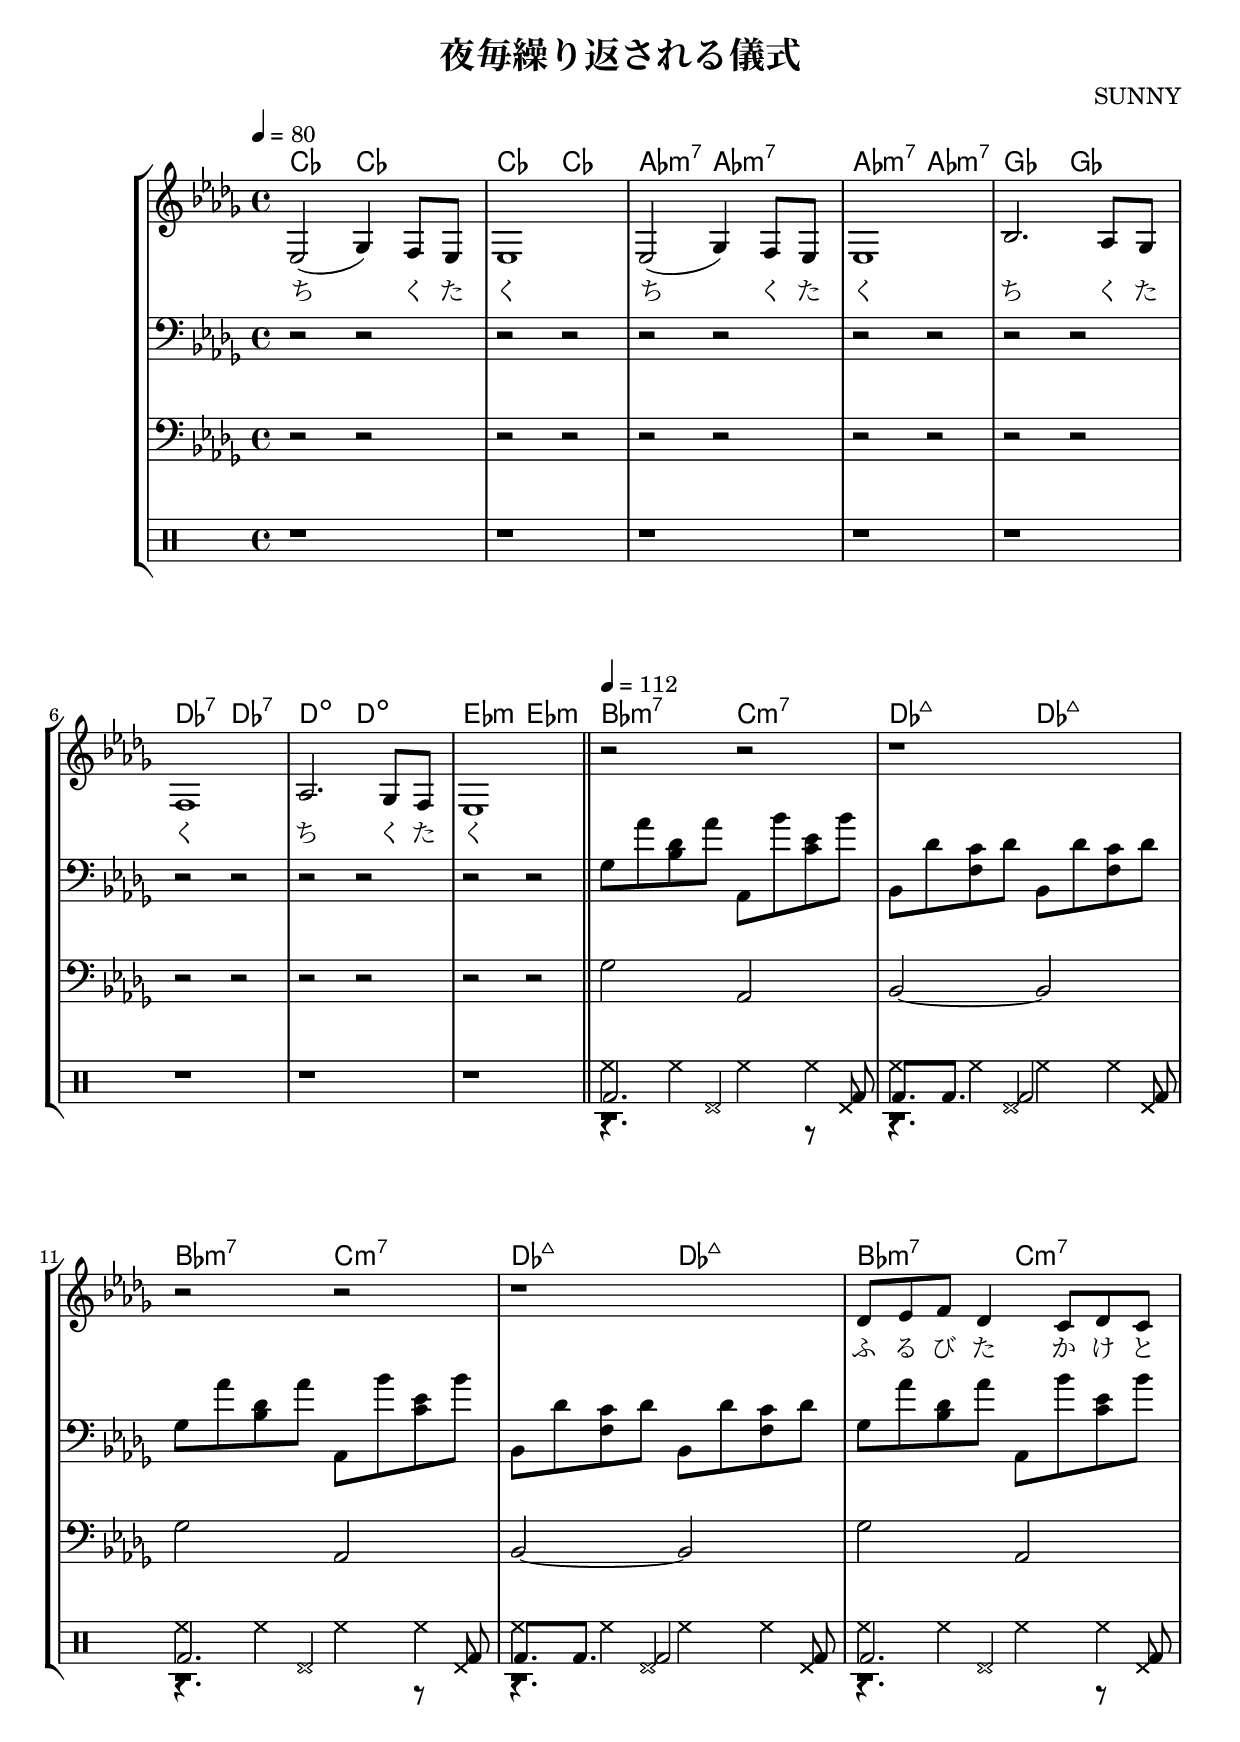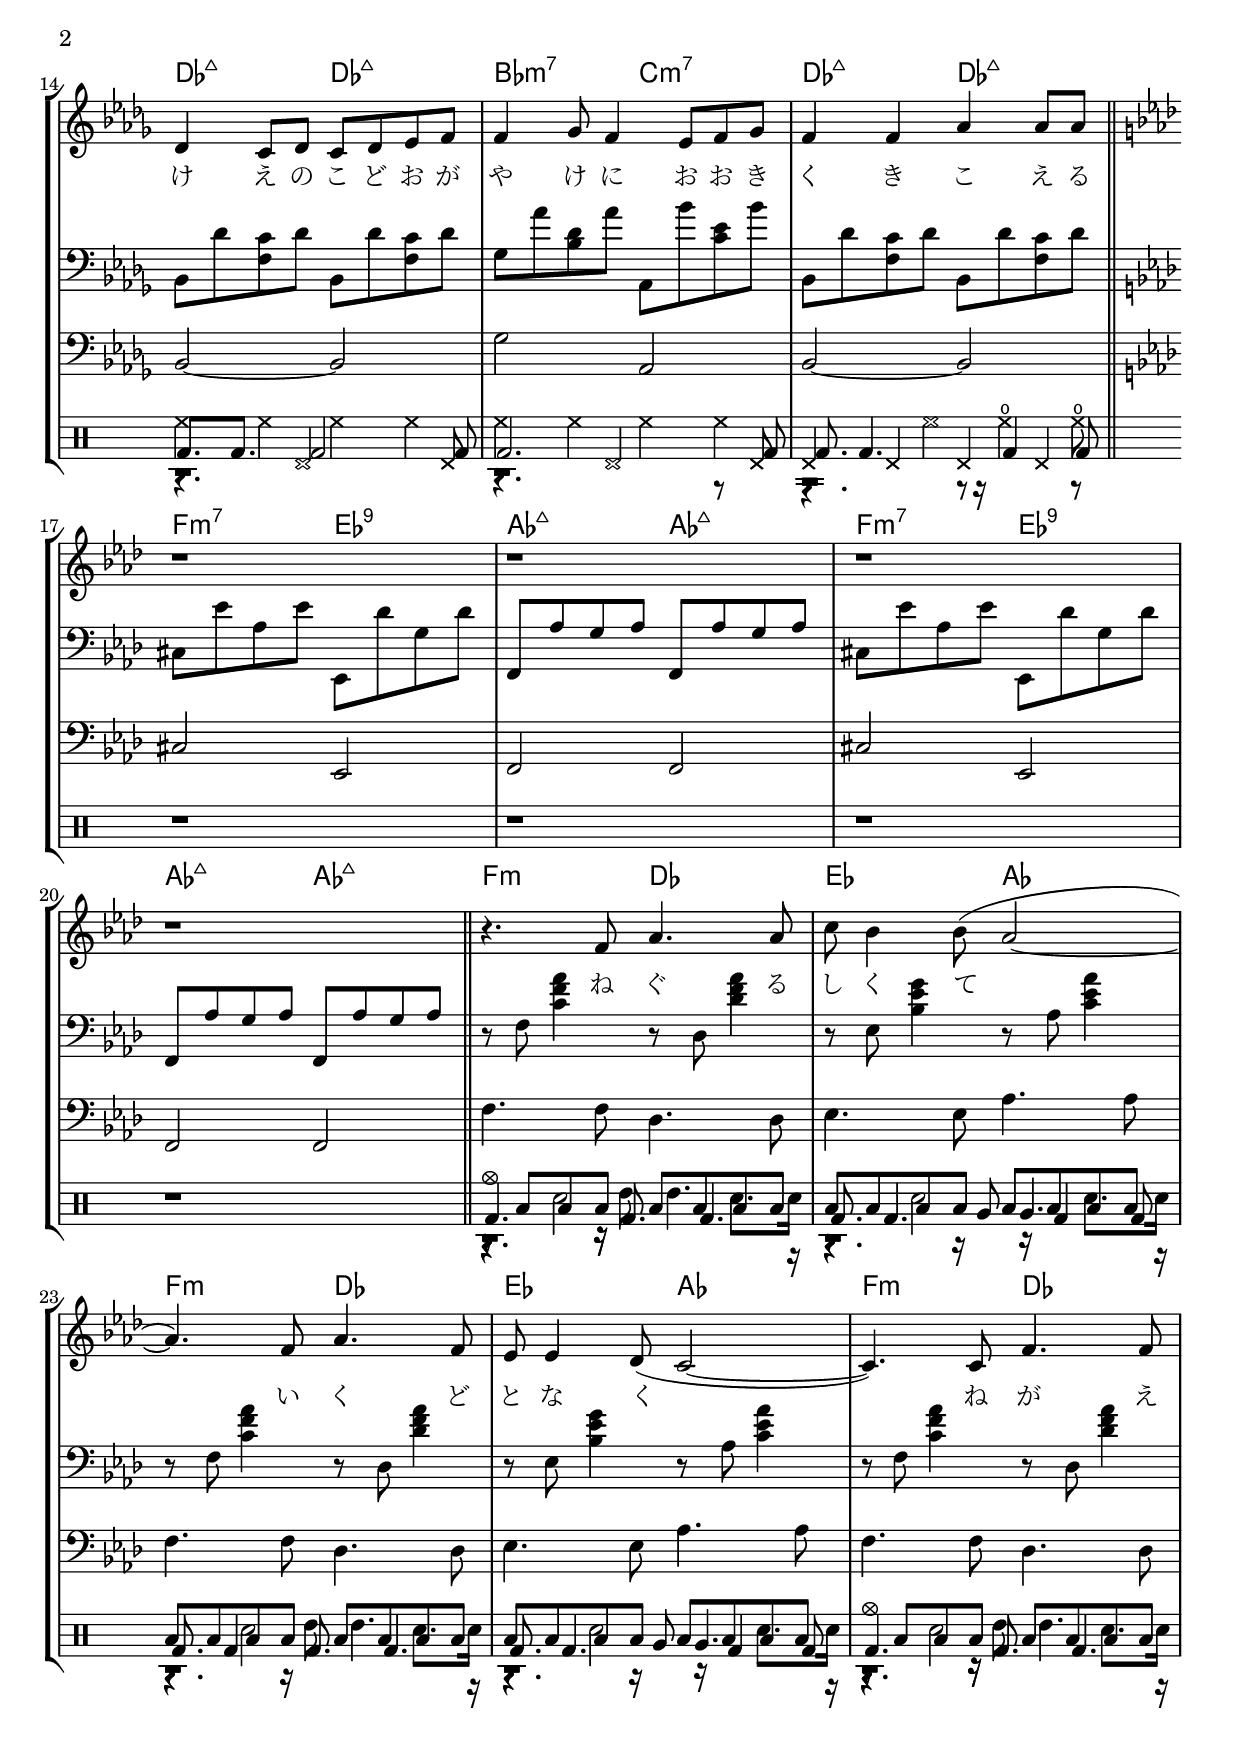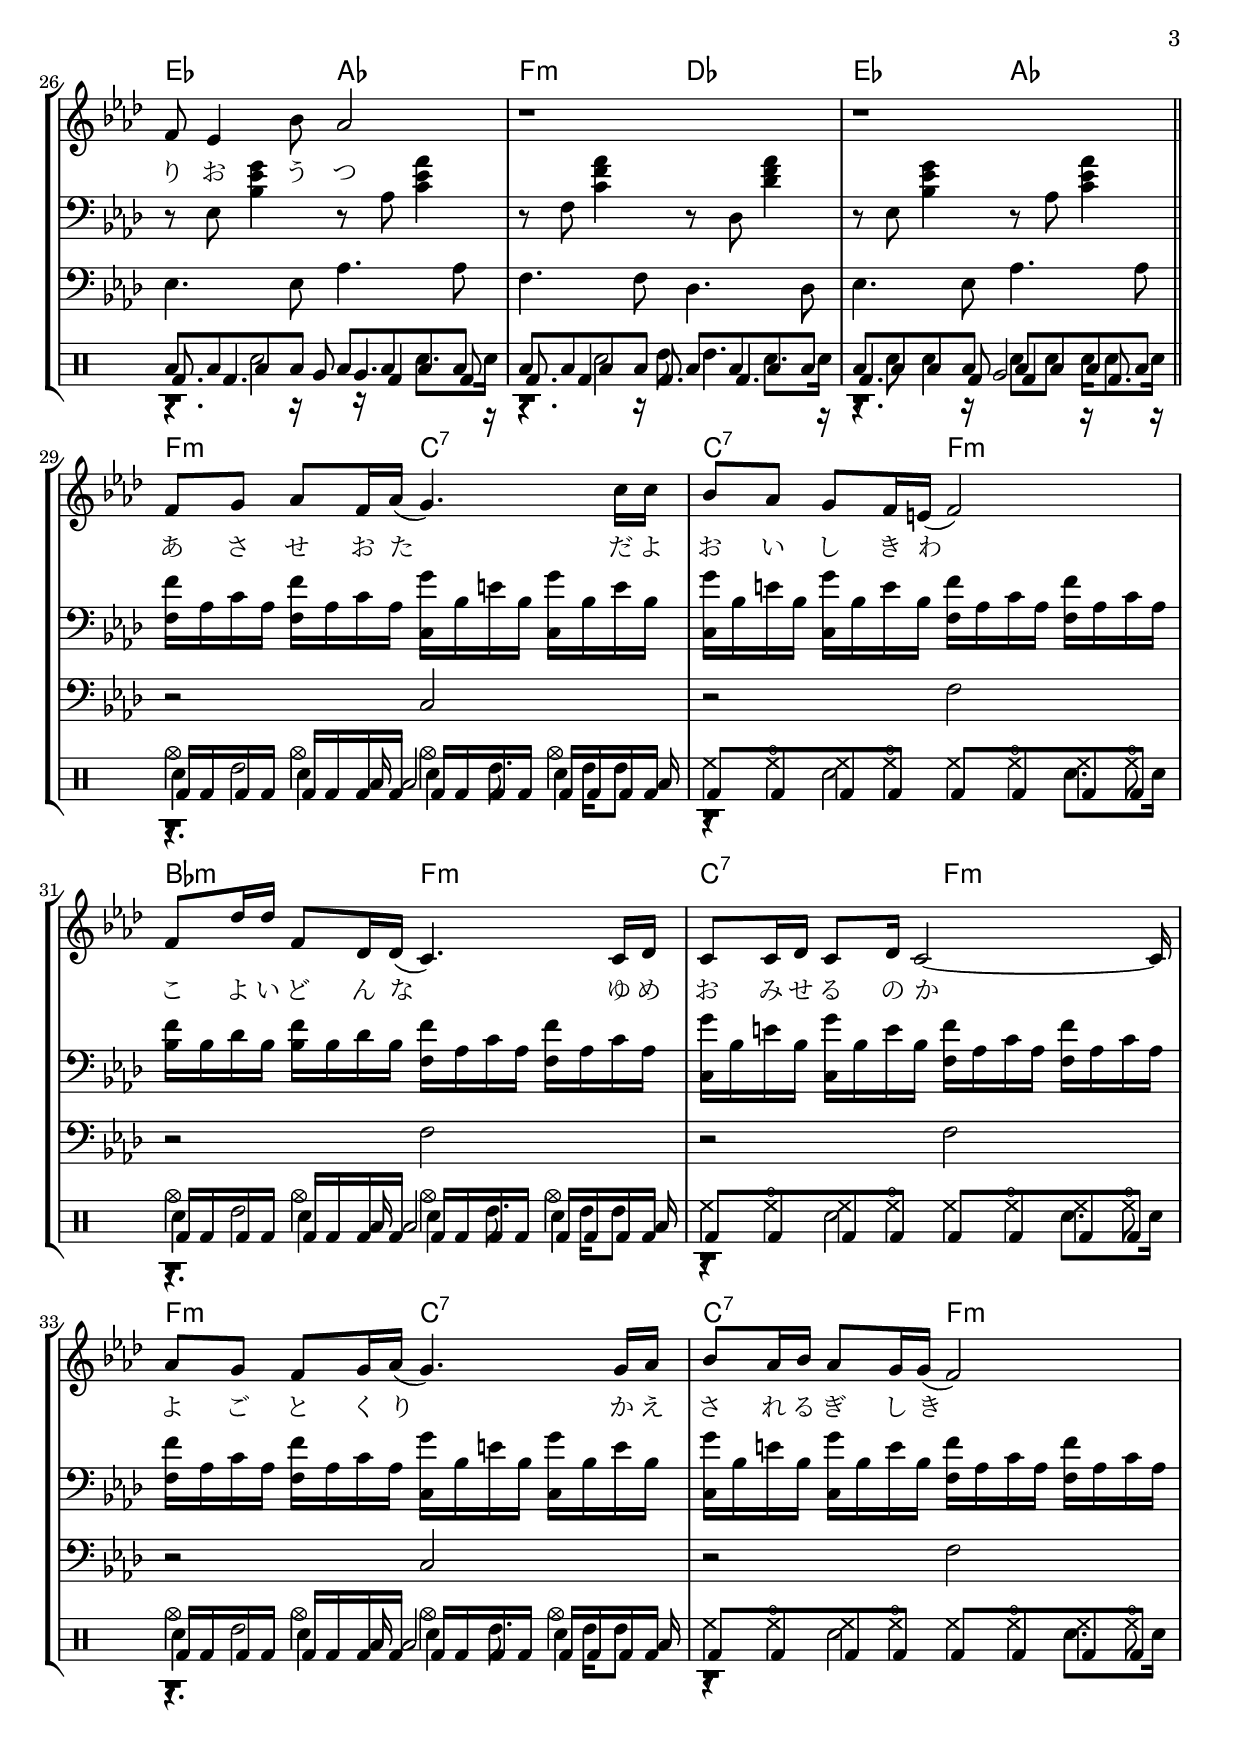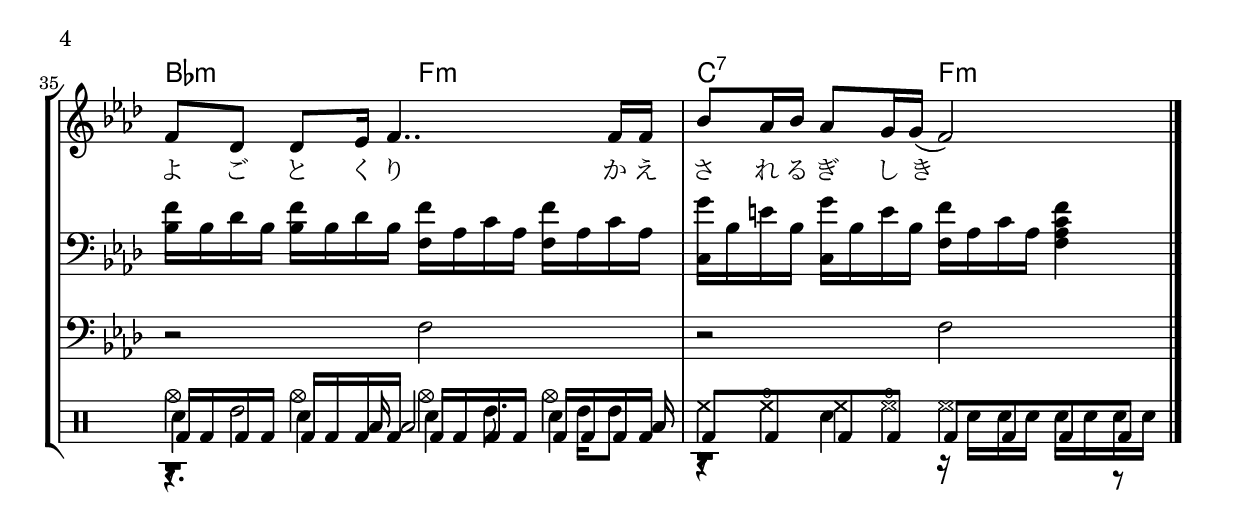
\version "2.12.1"

\header {
	title = \markup {夜毎繰り返される儀式}
	composer = \markup \center-column {SUNNY}
}

harmony = \chordmode {
	ces2 ces ces ces as:min7 as:min7 as:min7 as:min7 ges ges des:7 des:7 d:dim d:dim es:m es:m 

	bes:min7 c:m7 des:maj7 des:maj7 bes:min7 c:m7 des:maj7 des:maj7 bes:min7 c:m7 des:maj7 des:maj7 bes:min7 c:m7 des:maj7 des:maj7 

	f:min7 es:9 as:maj7 as:maj7 f:min7 es:9 as:maj7 as:maj7 

	f:m des es as f:m des es as f:m des es as f:m des es as 

	f:m c:7 c:7 f:m bes:m f:m c:7 f:m f:m c:7 c:7 f:m bes:m f:m c:7 f:m 
}

melody = {
	\set Staff.midiInstrument = #"mmi0.52"
		\key des \major
	\tempo 4 = 80
 es2  (ges4)  f8  es8 
	es1 
	es2  (ges4)  f8  es8 
	es1 
	bes2.  as8  ges8 
	f1 
	as2.  ges8  f8 
	es1
	\set Staff.midiInstrument = #"mmi0.42"
		\tempo 4 = 112
 r2  r2 
	r1 
	r2  r2 
	r1 
	des'8  es'8  f'8  des'4  c'8  des'8  c'8 
	des'4  c'8  des'8  c'8  des'8  es'8  f'8 
	f'4  ges'8  f'4  es'8  f'8  ges'8 
	f'4  f'4  as'4  as'8  as'8
	\key as \major
	r1 | r1 | r1 | r1   
	\set Staff.midiInstrument = #"mmi0.42"
	r4. f'8  as'4.  as'8 
	c''8  bes'4  bes'8  (as'2~ 
	as'4.)  f'8  as'4.  f'8 
	es'8  es'4  des'8  (c'2~ 
	c'4.)  c'8  f'4.  f'8 
	f'8  es'4  bes'8  as'2
	r1 r1 	\set Staff.midiInstrument = #"mmi0.42"
	 f'8  g'8  as'8  f'16  as'16  (g'4.)  c''16  c''16 
	bes'8  as'8  g'8  f'16  e'16  (f'2) 
	f'8  des''16  des''16  f'8  des'16  des'16  (c'4.)  c'16  des'16 
	c'8  c'16  des'16  c'8  des'16  c'2~c'16 
	as'8  g'8  f'8  g'16  as'16  (g'4.)  g'16  as'16 
	bes'8  as'16  bes'16  as'8  g'16  g'16  (f'2) 
	f'8  des'8  des'8  es'16  f'4..  f'16  f'16 
	bes'8  as'16  bes'16  as'8  g'16  g'16  (f'2)
	\bar "|."
}

words = \lyricmode {
	ち  く  た  く  ち  く  た  く  ち  く  た  く  ち  く  た  く  
	ふ  る  び  た  か  け  と  け  え  の  こ  ど  お  が  や  け  に  お  お  き  く  き  こ  え  る  
	
	ね  ぐ  る  し  く  て  い  く  ど  と  な  く  ね  が  え  り  お  う  つ  
	あ  さ  せ  お  た  だ  よ  お  い  し  き  わ  こ  よ  い  ど  ん  な  ゆ  め  お  み  せ  る  の  か  よ  ご  と  く  り  か  え  さ  れ  る  ぎ  し  き  よ  ご  と  く  り  か  え  さ  れ  る  ぎ  し  き  
}

tempochange = {
	\tempo 4 = 80
	r1 | r1 | r1 | r1 | r1 | r1 | r1 | r1 \bar "||"
	\tempo 4 = 112
	r1 | r1 | r1 | r1 | r1 | r1 | r1 | r1 \bar "||"
	\tempo 4 = 112
	r1 | r1 | r1 | r1 \bar "||"
	\tempo 4 = 112
	r1 | r1 | r1 | r1 | r1 | r1 | r1 | r1 \bar "||"
	\tempo 4 = 112
	r1 | r1 | r1 | r1 | r1 | r1 | r1 | r1 \bar "|."
}

mainacc = {
	\clef bass
	\set Staff.midiInstrument = #"Acoustic grand"
	\key des \major
	\tempo 4 = 80
	r2
	r2
	r2
	r2
	r2
	r2
	r2
	r2
	r2
	r2
	r2
	r2
	r2
	r2
	r2
	r2
	\bar "||"

	\set Staff.midiInstrument = #"Voice Oohs"
	\tempo 4 = 112
	ges8 as' <bes des'> as'
	as,8 bes' <c' es'> bes'
	bes,8 des' <f c'> des'
	bes,8 des' <f c'> des'
	ges8 as' <bes des'> as'
	as,8 bes' <c' es'> bes'
	bes,8 des' <f c'> des'
	bes,8 des' <f c'> des'
	ges8 as' <bes des'> as'
	as,8 bes' <c' es'> bes'
	bes,8 des' <f c'> des'
	bes,8 des' <f c'> des'
	ges8 as' <bes des'> as'
	as,8 bes' <c' es'> bes'
	bes,8 des' <f c'> des'
	bes,8 des' <f c'> des'
	\bar "||"

	\set Staff.midiInstrument = #"Voice Oohs"
	\key as \major
	cis8 es' as es'
	es,8 des' g des'
	f,8 as g as
	f,8 as g as
	cis8 es' as es'
	es,8 des' g des'
	f,8 as g as
	f,8 as g as
	\bar "||"

	\set Staff.midiInstrument = #"Voice Oohs"
	r8 f <c' f' as'>4
	r8 des <des' f' as'>4
	r8 es <bes es' g'>4
	r8 as <c' es' as'>4
	r8 f <c' f' as'>4
	r8 des <des' f' as'>4
	r8 es <bes es' g'>4
	r8 as <c' es' as'>4
	r8 f <c' f' as'>4
	r8 des <des' f' as'>4
	r8 es <bes es' g'>4
	r8 as <c' es' as'>4
	r8 f <c' f' as'>4
	r8 des <des' f' as'>4
	r8 es <bes es' g'>4
	r8 as <c' es' as'>4
	\bar "||"

	\set Staff.midiInstrument = #"Voice Oohs"
	<f f'>16 as c' as <f f'> as c' as
	<c g'>16 bes e' bes <c g'> bes e' bes
	<c g'>16 bes e' bes <c g'> bes e' bes
	<f f'>16 as c' as <f f'> as c' as
	<bes f'>16 bes des' bes <bes f'> bes des' bes
	<f f'>16 as c' as <f f'> as c' as
	<c g'>16 bes e' bes <c g'> bes e' bes
	<f f'>16 as c' as <f f'> as c' as
	<f f'>16 as c' as <f f'> as c' as
	<c g'>16 bes e' bes <c g'> bes e' bes
	<c g'>16 bes e' bes <c g'> bes e' bes
	<f f'>16 as c' as <f f'> as c' as
	<bes f'>16 bes des' bes <bes f'> bes des' bes
	<f f'>16 as c' as <f f'> as c' as
	<c g'>16 bes e' bes <c g'> bes e' bes
	<f f'>16 as c' as <f as c' f'>4
	\bar "|."
}

subacc = {
	\clef bass
	\set Staff.midiInstrument = #"Acoustic grand"
	\key des \major
	\tempo 4 = 80
	r2
	r2
	r2
	r2
	r2
	r2
	r2
	r2
	r2
	r2
	r2
	r2
	r2
	r2
	r2
	r2
	\bar "||"

	\set Staff.midiInstrument = #"Tubular Bells"
	\tempo 4 = 112
	ges2
	~as,2
	bes,2
	~bes,2
	ges2
	~as,2
	bes,2
	~bes,2
	ges2
	~as,2
	bes,2
	~bes,2
	ges2
	~as,2
	bes,2
	~bes,2
	\bar "||"

	\set Staff.midiInstrument = #"Tubular Bells"
	\key as \major
	cis2
	es,2
	f,2
	f,2
	cis2
	es,2
	f,2
	f,2
	\bar "||"

	\set Staff.midiInstrument = #"Tubular Bells"
	f4.f8
	des4.des8
	es4.es8
	as4.as8
	f4.f8
	des4.des8
	es4.es8
	as4.as8
	f4.f8
	des4.des8
	es4.es8
	as4.as8
	f4.f8
	des4.des8
	es4.es8
	as4.as8
	\bar "||"

	\set Staff.midiInstrument = #"Orchestra Hit"
	r2
	c2
	r2
	f2
	r2
	f2
	r2
	f2
	r2
	c2
	r2
	f2
	r2
	f2
	r2
	f2
	\bar "|."
}

percA = {
	\drummode {
	r1 |r1 |r1 |r1 |r1 |r1 |r1 |r1 \bar "||"
	r1  |r1  |r1  |r1  |r1  |r1  |r1  |r2 r8 hho4 hho8  \bar "||"
	r1 |r1 |r1 |r1 \bar "||"
	r4 sn2 sn8. sn16  |r4 sn2 sn8. sn16  |r4 sn2 sn8. sn16  |r4 sn2 sn8. sn16  |r4 sn2 sn8. sn16  |r4 sn2 sn8. sn16  |r4 sn2 sn8. sn16  |r8 sn8 sn4 sn8 sn8 sn16 sn8 sn16  \bar "||"
	r1  |hh4 hh4 hh4 hh4  |r1  |hh4 hh4 hh4 hh4  |r1  |hh4 hh4 hh4 hh4  |r1  |hh4 hh4 hh2  \bar "|."
	}
}

percB = {
	\drummode {
	r1 |r1 |r1 |r1 |r1 |r1 |r1 |r1 \bar "||"
	r4. hhp2 hhp8  |r4. hhp2 hhp8  |r4. hhp2 hhp8  |r4. hhp2 hhp8  |r4. hhp2 hhp8  |r4. hhp2 hhp8  |r4. hhp2 hhp8  |hhp4 hhp4 hhp4 hhp4  \bar "||"
	r1 |r1 |r1 |r1 \bar "||"
	r4. r16 tommh8 tommh4. r16  |r1  |r4. r16 tommh8 tommh4. r16  |r1  |r4. r16 tommh8 tommh4. r16  |r1  |r4. r16 tommh8 tommh4. r16  |r1  \bar "||"
	sn4 sn4 sn4 sn4  |r4 sn2 sn8. sn16  |sn4 sn4 sn4 sn4  |r4 sn2 sn8. sn16  |sn4 sn4 sn4 sn4  |r4 sn2 sn8. sn16  |sn4 sn4 sn4 sn4  |r4 sn4 r16 sn16 sn16 sn16 sn16 sn16 sn16 sn16  \bar "|."
	}
}

percC = {
	\drummode {
	r1 |r1 |r1 |r1 |r1 |r1 |r1 |r1 \bar "||"
	hh4 hh4 hh4 hh4  |hh4 hh4 hh4 hh4  |hh4 hh4 hh4 hh4  |hh4 hh4 hh4 hh4  |hh4 hh4 hh4 hh4  |hh4 hh4 hh4 hh4  |hh4 hh4 hh4 hh4  |r4. hh2 r8  \bar "||"
	r1 |r1 |r1 |r1 \bar "||"
	r8 toml8 toml8 toml8 toml8 toml8 toml8 toml8  |toml8 toml8 toml8 toml8 toml8 toml8 toml8 toml8  |toml8 toml8 toml8 toml8 toml8 toml8 toml8 toml8  |toml8 toml8 toml8 toml8 toml8 toml8 toml8 toml8  |r8 toml8 toml8 toml8 toml8 toml8 toml8 toml8  |toml8 toml8 toml8 toml8 toml8 toml8 toml8 toml8  |toml8 toml8 toml8 toml8 toml8 toml8 toml8 toml8  |toml8 toml8 toml8 toml8 toml8 toml8 toml8 toml8  \bar "||"
	bd16 bd16 bd16 bd16 bd16 bd16 bd16 bd16 bd16 bd16 bd16 bd16 bd16 bd16 bd16 bd16  |bd8 bd8 bd8 bd8 bd8 bd8 bd8 bd8  |bd16 bd16 bd16 bd16 bd16 bd16 bd16 bd16 bd16 bd16 bd16 bd16 bd16 bd16 bd16 bd16  |bd8 bd8 bd8 bd8 bd8 bd8 bd8 bd8  |bd16 bd16 bd16 bd16 bd16 bd16 bd16 bd16 bd16 bd16 bd16 bd16 bd16 bd16 bd16 bd16  |bd8 bd8 bd8 bd8 bd8 bd8 bd8 bd8  |bd16 bd16 bd16 bd16 bd16 bd16 bd16 bd16 bd16 bd16 bd16 bd16 bd16 bd16 bd16 bd16  |bd8 bd8 bd8 bd8 bd8 bd8 bd8 bd8  \bar "|."
	}
}

percD = {
	\drummode {
	r1 |r1 |r1 |r1 |r1 |r1 |r1 |r1 \bar "||"
	bd2. r8 bd8  |bd8. bd8. bd2 bd8  |bd2. r8 bd8  |bd8. bd8. bd2 bd8  |bd2. r8 bd8  |bd8. bd8. bd2 bd8  |bd2. r8 bd8  |bd8. bd4. r16 bd4 bd8  \bar "||"
	r1 |r1 |r1 |r1 \bar "||"
	r1  |r4. r16 tomfh8 tomfh4. r16  |r1  |r4. r16 tomfh8 tomfh4. r16  |r1  |r4. r16 tomfh8 tomfh4. r16  |r1  |r4. r16 tomfh2 r16  \bar "||"
	r1  |r8 hho4 hho4 hho4 hho8  |r1  |r8 hho4 hho4 hho4 hho8  |r1  |r8 hho4 hho4 hho4 hho8  |r1  |r8 hho4 hho2 r8  \bar "|."
	}
}

percE = {
	\drummode {
	r1 |r1 |r1 |r1 |r1 |r1 |r1 |r1 \bar "||"
	r1 | r1 | r1 | r1 | r1 | r1 | r1 | r1 \bar "||"
	r1 |r1 |r1 |r1 \bar "||"
	bd4. r16 bd8. bd4.  |bd8. bd4. r16 bd4 bd8  |bd8. bd4 bd8. bd4.  |bd8. bd4. r16 bd4 bd8  |bd4. r16 bd8. bd4.  |bd8. bd4. r16 bd4 bd8  |bd8. bd4 bd8. bd4.  |bd4. bd8 bd4 r16 bd8.  \bar "||"
	cymc4 cymc4 cymc4 cymc4  |r1 |cymc4 cymc4 cymc4 cymc4  |r1 |cymc4 cymc4 cymc4 cymc4  |r1 |cymc4 cymc4 cymc4 cymc4  |r1 \bar "|."
	}
}

percF = {
	\drummode {
	r1 | r1 | r1 | r1 | r1 | r1 | r1 | r1 \bar "||"
	r1 | r1 | r1 | r1 | r1 | r1 | r1 | r1 \bar "||"
	r1 | r1 | r1 | r1 \bar "||"
	cymc1  |r1 |r1 |r1 |cymc1  |r1 |r1 |r1 \bar "||"
	r8 tommh2 tommh8. tommh16 tommh8  |r1 |r8 tommh2 tommh8. tommh16 tommh8  |r1 |r8 tommh2 tommh8. tommh16 tommh8  |r1 |r8 tommh2 tommh8. tommh16 tommh8  |r1 \bar "|."
	}
}

percG = {
	\drummode {
	r1 | r1 | r1 | r1 | r1 | r1 | r1 | r1 \bar "||"
	r1 | r1 | r1 | r1 | r1 | r1 | r1 | r1 \bar "||"
	r1 | r1 | r1 | r1 \bar "||"
	r1 | r1 | r1 | r1 | r1 | r1 | r1 | r1 \bar "||"
	r4. toml16 toml2 toml16  |r1 |r4. toml16 toml2 toml16  |r1 |r4. toml16 toml2 toml16  |r1 |r4. toml16 toml2 toml16  |r1 \bar "|."
	}
}

\score {
	<<
		\new StaffGroup <<
			\new ChordNames {\harmony}
			\new Voice = "melody" {\melody}
			\new Lyrics \lyricsto "melody" \words
			\new Staff = "mainacc" {\mainacc}
			\new Staff = "subacc" {\subacc}
			\new DrumStaff <<
				\new DrumVoice {\percA}
				\new DrumVoice {\percB}
				\new DrumVoice {\percC}
				\new DrumVoice {\percD}
				\new DrumVoice {\percE}
				\new DrumVoice {\percF}
				\new DrumVoice {\percG}
			>>
		>>
	>>
	\layout { }
}
